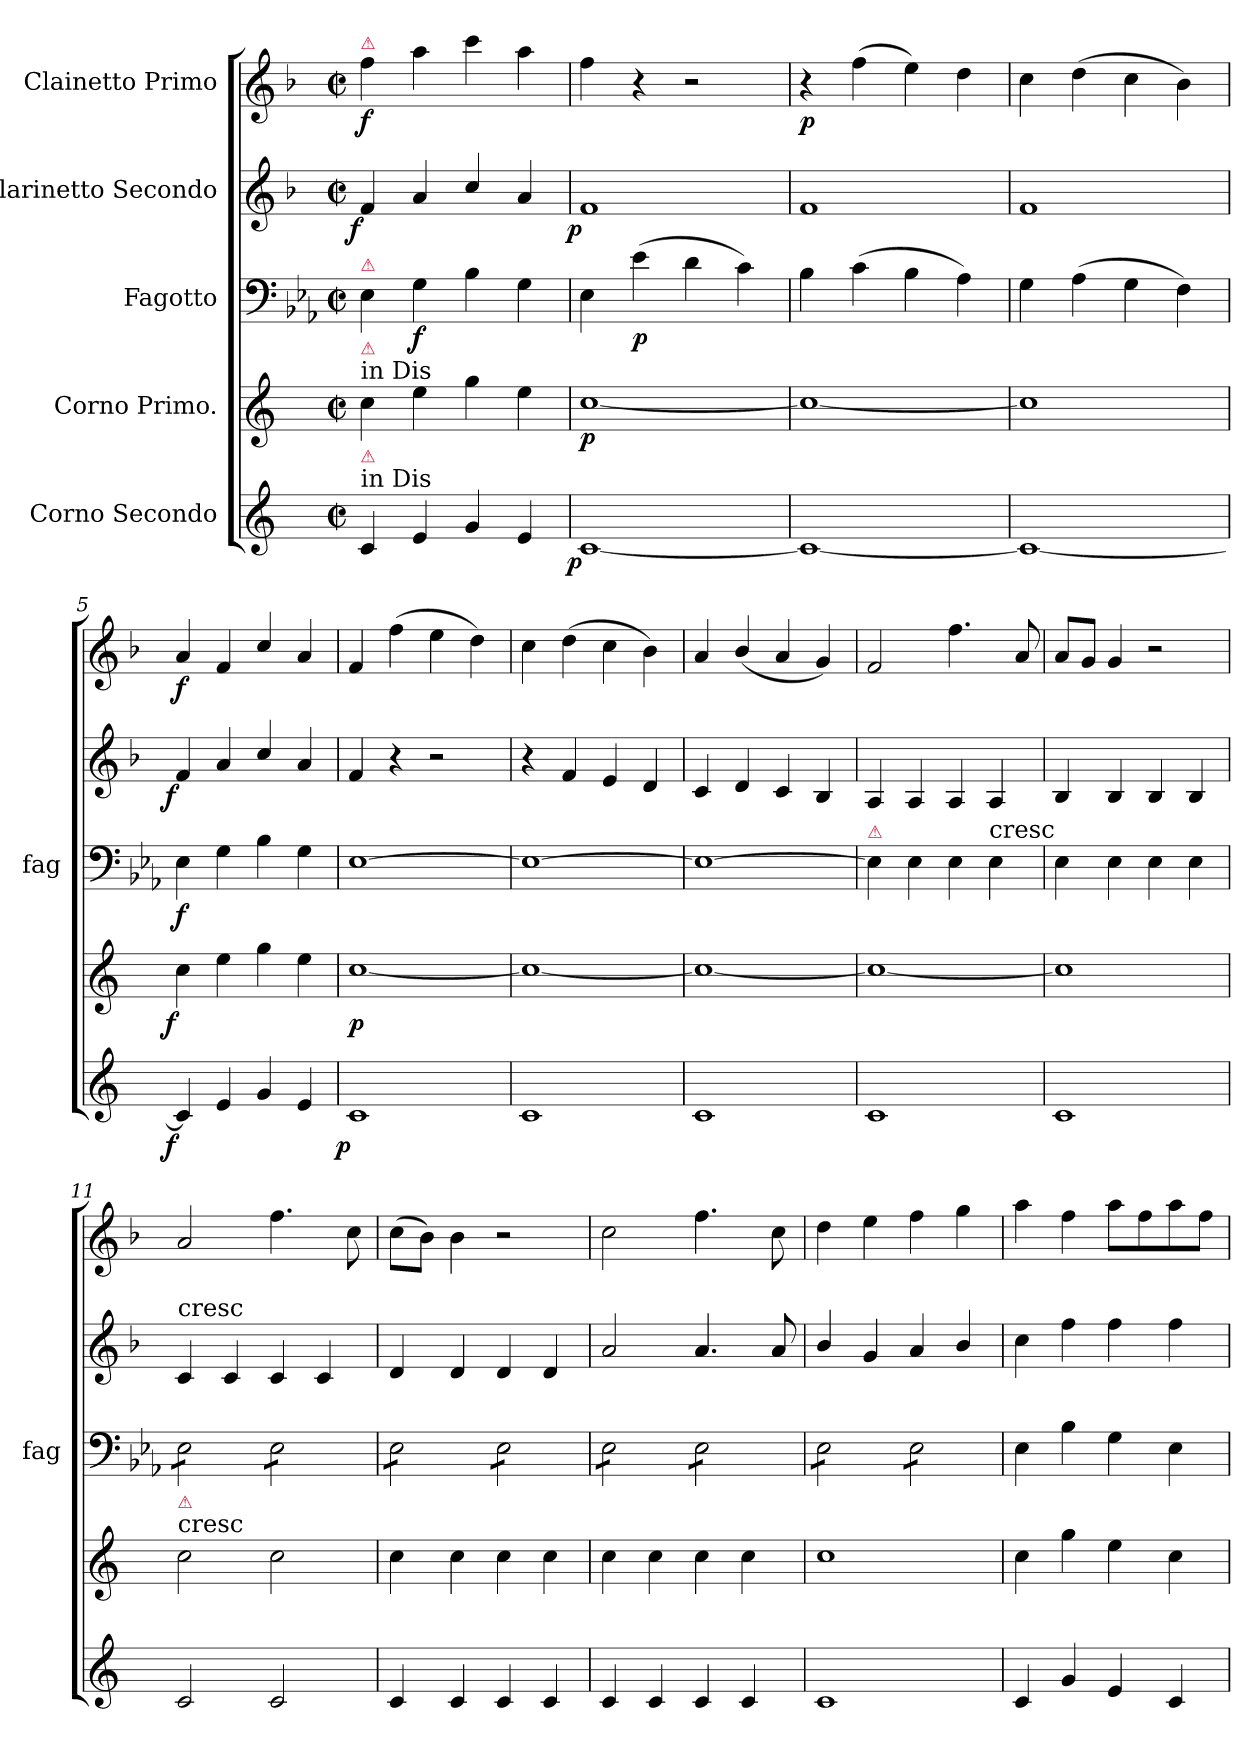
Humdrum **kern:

**kern	**dynam	**kern	**dynam	**kern	**dynam	**kern	**dynam	**kern	**dynam
*part5	*part5	*part4	*part4	*part3	*part3	*part2	*part2	*part1	*part1
*staff5	*staff5	*staff4	*staff4	*staff3	*staff3	*staff2	*staff2	*staff1	*staff1
*I"Corno Secondo	*	*I"Corno Primo.	*	*I"Fagotto	*	*I"Clarinetto Secondo	*	*I"Clainetto Primo	*
*	*	*	*	*I'fag	*	*	*	*	*
*clefG2	*	*clefG2	*	*clefF4	*	*clefG2	*	*clefG2	*
*ITrd5c9	*	*ITrd5c9	*	*	*	*ITrd1c2	*	*ITrd1c2	*
*k[b-e-a-]	*	*k[b-e-a-]	*	*k[b-e-a-]	*	*k[b-e-a-]	*	*k[b-e-a-]	*
*E-:	*	*E-:	*	*E-:	*	*E-:	*	*E-:	*
*M2/2	*	*M2/2	*	*M2/2	*	*M2/2	*	*M2/2	*
*met(c|)	*	*met(c|)	*	*met(c|)	*	*met(c|)	*	*met(c|)	*
=1	=1	=1	=1	=1	=1	=1	=1	=1	=1
!	!	!	!	!	!	!	!	!LO:TX:a:color=crimson:t=⚠	!
!	!	!	!	!LO:TX:a:color=crimson:t=⚠	!	!	!	!	!
!	!	!LO:TX:a:t=in Dis	!	!	!	!	!	!	!
!	!	!LO:TX:a:color=crimson:t=⚠	!	!	!	!	!	!	!
!LO:TX:a:t=in Dis	!	!	!	!	!	!	!	!	!
!LO:TX:a:color=crimson:t=⚠	!	!	!	!	!	!	!	!	!
!	!	!	!	!	!	!	!LO:DY:rj	!	!
4E-/	.	4e-\	for	4E-\	.	4e-/	f.	4ee-\	f
4G/	.	4g\	.	4G\	f	4g/	.	4gg\	.
4B-/	.	4b-\	.	4B-\	.	4b-/	.	4bb-\	.
4G/	.	4g\	.	4G\	.	4g/	.	4gg\	.
=2	=2	=2	=2	=2	=2	=2	=2	=2	=2
!	!LO:DY:rj	!	!	!	!	!	!LO:DY:rj	!	!
[1E-/	p	[<1e-/	p	4E-\	.	1e-/	p	4ee-\	.
.	.	.	.	(4e-\	p	.	.	4r	.
.	.	.	.	4d\	.	.	.	2r	.
.	.	.	.	4c\)	.	.	.	.	.
=3	=3	=3	=3	=3	=3	=3	=3	=3	=3
1E-/_	.	1e-/_	.	4B-\	.	1e-/	.	4r	p
.	.	.	.	(4c\	.	.	.	(4ee-\	.
.	.	.	.	4B-\	.	.	.	4dd\)	.
.	.	.	.	4A-\)	.	.	.	4cc\	.
=4	=4	=4	=4	=4	=4	=4	=4	=4	=4
1E-/_	.	1e-/]	.	4G\	.	1e-/	.	4b-\	.
.	.	.	.	(4A-\	.	.	.	(4cc\	.
.	.	.	.	4G\	.	.	.	4b-\	.
.	.	.	.	4F\)	.	.	.	4a-\)	.
=5	=5	=5	=5	=5	=5	=5	=5	=5	=5
!	!LO:DY:rj	!	!LO:DY:rj	!	!	!	!LO:DY:rj	!	!
4E-/]	f	4e-\	f	4E-\	f	4e-/	f	4g/	f
4G/	.	4g\	.	4G\	.	4g/	.	4e-/	.
4B-/	.	4b-\	.	4B-\	.	4b-/	.	4b-/	.
4G/	.	4g\	.	4G\	.	4g/	.	4g/	.
=6	=6	=6	=6	=6	=6	=6	=6	=6	=6
!	!LO:DY:rj	!	!	!	!	!	!	!	!
1E-/	p	[<1e-/	p	[<1E-\	.	4e-/	.	4e-/	.
.	.	.	.	.	.	4r	.	(4ee-\	.
.	.	.	.	.	.	2r	.	4dd\	.
.	.	.	.	.	.	.	.	4cc\)	.
=7	=7	=7	=7	=7	=7	=7	=7	=7	=7
1E-/	.	1e-/_<	.	1E-\_<	.	4r	.	4b-\	.
.	.	.	.	.	.	4e-/	.	(4cc\	.
.	.	.	.	.	.	4d/	.	4b-\	.
.	.	.	.	.	.	4c/	.	4a-\)	.
=8	=8	=8	=8	=8	=8	=8	=8	=8	=8
1E-/	.	1e-/_<	.	1E-\_	.	4B-/	.	4g/	.
.	.	.	.	.	.	4c/	.	(4a-/	.
.	.	.	.	.	.	4B-/	.	4g/	.
.	.	.	.	.	.	4A-/	.	4f/)	.
=9	=9	=9	=9	=9	=9	=9	=9	=9	=9
!	!	!	!	!LO:TX:a:color=crimson:t=⚠	!	!	!	!	!
1E-/	.	1e-/_	.	4E-\]	.	4G/	.	2e-/	.
.	.	.	.	4E-\	.	4G/	.	.	.
.	.	.	.	4E-\	.	4G/	.	4.ee-\	.
!	!	!	!	!LO:TX:a:t=cresc	!	!	!	!	!
.	.	.	.	4E-\	.	4G/	.	.	.
.	.	.	.	.	.	.	.	8g/	.
=10	=10	=10	=10	=10	=10	=10	=10	=10	=10
1E-/	.	1e-/]	.	4E-\	.	4A-/	.	8g/L	.
.	.	.	.	.	.	.	.	8f/J	.
.	.	.	.	4E-\	.	4A-/	.	4f/	.
.	.	.	.	4E-\	.	4A-/	.	2r	.
.	.	.	.	4E-\	.	4A-/	.	.	.
=11	=11	=11	=11	=11	=11	=11	=11	=11	=11
!	!	!	!	!	!	!LO:TX:a:t=cresc	!	!	!
!	!	!	!	!LO:TX:a:color=crimson:t=⚠	!	!	!	!	!
!	!	!LO:TX:a:t=cresc	!	!	!	!	!	!	!
!	!	!LO:TX:a:color=crimson:t=⚠	!	!	!	!	!	!	!
*	*	*	*	*tremolo	*	*	*	*	*
2E-/	.	2e-\	.	8E-\L	.	4B-/	.	2g/	.
.	.	.	.	8E-\	.	.	.	.	.
.	.	.	.	8E-\	.	4B-/	.	.	.
.	.	.	.	8E-\J	.	.	.	.	.
2E-/	.	2e-\	.	8E-\L	.	4B-/	.	4.ee-\	.
.	.	.	.	8E-\	.	.	.	.	.
.	.	.	.	8E-\	.	4B-/	.	.	.
.	.	.	.	8E-\J	.	.	.	8b-\	.
=12	=12	=12	=12	=12	=12	=12	=12	=12	=12
4E-/	.	4e-\	.	8E-\L	.	4c/	.	(8b-\L	.
.	.	.	.	8E-\	.	.	.	8a-\J)	.
4E-/	.	4e-\	.	8E-\	.	4c/	.	4a-\	.
.	.	.	.	8E-\J	.	.	.	.	.
4E-/	.	4e-\	.	8E-\L	.	4c/	.	2r	.
.	.	.	.	8E-\	.	.	.	.	.
4E-/	.	4e-\	.	8E-\	.	4c/	.	.	.
.	.	.	.	8E-\J	.	.	.	.	.
=13	=13	=13	=13	=13	=13	=13	=13	=13	=13
4E-/	.	4e-\	.	8E-\L	.	2g/	.	2b-\	.
.	.	.	.	8E-\	.	.	.	.	.
4E-/	.	4e-\	.	8E-\	.	.	.	.	.
.	.	.	.	8E-\J	.	.	.	.	.
4E-/	.	4e-\	.	8E-\L	.	4.g/	.	4.ee-\	.
.	.	.	.	8E-\	.	.	.	.	.
4E-/	.	4e-\	.	8E-\	.	.	.	.	.
.	.	.	.	8E-\J	.	8g/	.	8b-\	.
=14	=14	=14	=14	=14	=14	=14	=14	=14	=14
1E-/	.	1e-/	.	8E-\L	.	4a-/	.	4cc\	.
.	.	.	.	8E-\	.	.	.	.	.
.	.	.	.	8E-\	.	4f/	.	4dd\	.
.	.	.	.	8E-\J	.	.	.	.	.
.	.	.	.	8E-\L	.	4g/	.	4ee-\	.
.	.	.	.	8E-\	.	.	.	.	.
.	.	.	.	8E-\	.	4a-/	.	4ff\	.
.	.	.	.	8E-\J	.	.	.	.	.
*	*	*	*	*Xtremolo	*	*	*	*	*
=15	=15	=15	=15	=15	=15	=15	=15	=15	=15
4E-/	.	4e-\	.	4E-\	.	4b-\	.	4gg\	.
4B-/	.	4b-\	.	4B-\	.	4ee-\	.	4ee-\	.
4G/	.	4g\	.	4G\	.	4ee-\	.	8gg\L	.
.	.	.	.	.	.	.	.	8ee-\	.
4E-/	.	4e-\	.	4E-\	.	4ee-\	.	8gg\	.
.	.	.	.	.	.	.	.	8ee-\J	.
=	=	=	=	=	=	=	=	=	=
*-	*-	*-	*-	*-	*-	*-	*-	*-	*-
